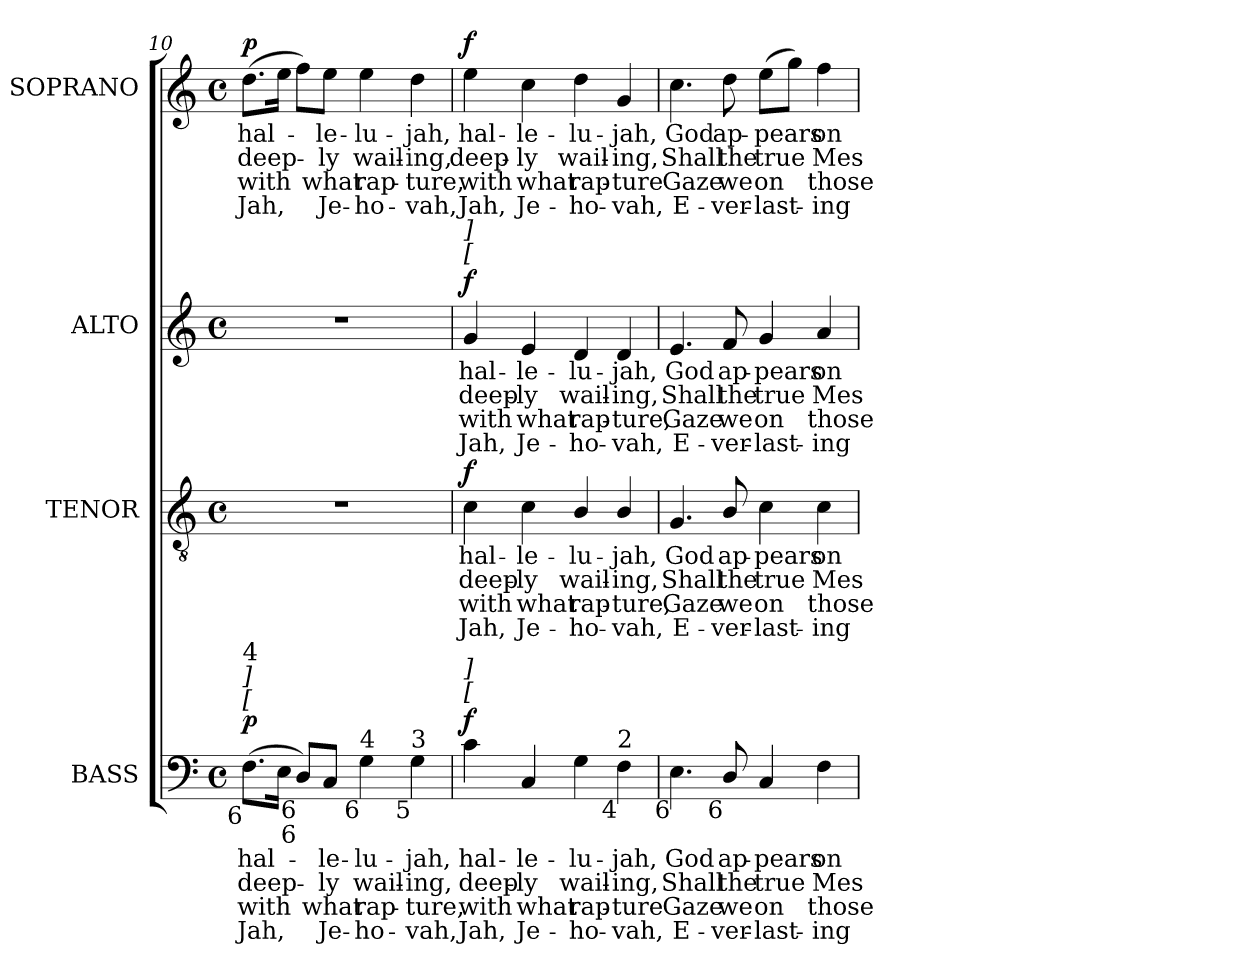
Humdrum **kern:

**kern	**text	**text	**text	**text	**dynam	**kern	**text	**text	**text	**text	**dynam	**kern	**text	**text	**text	**text	**dynam	**kern	**text	**text	**text	**text	**dynam
*part4	*part4	*part4	*part4	*part4	*part4	*part3	*part3	*part3	*part3	*part3	*part3	*part2	*part2	*part2	*part2	*part2	*part2	*part1	*part1	*part1	*part1	*part1	*part1
*staff4	*staff4	*staff4	*staff4	*staff4	*staff4	*staff3	*staff3	*staff3	*staff3	*staff3	*staff3	*staff2	*staff2	*staff2	*staff2	*staff2	*staff2	*staff1	*staff1	*staff1	*staff1	*staff1	*staff1
*I"BASS	*	*	*	*	*	*I"TENOR	*	*	*	*	*	*I"ALTO	*	*	*	*	*	*I"SOPRANO	*	*	*	*	*
*I'B.	*	*	*	*	*	*I'T.	*	*	*	*	*	*I'A.	*	*	*	*	*	*I'S.	*	*	*	*	*
*clefF4	*	*	*	*	*	*clefGv2	*	*	*	*	*	*clefG2	*	*	*	*	*	*clefG2	*	*	*	*	*
*	*	*	*	*	*	*ITrd7c12	*	*	*	*	*	*	*	*	*	*	*	*	*	*	*	*	*
*k[]	*	*	*	*	*	*k[]	*	*	*	*	*	*k[]	*	*	*	*	*	*k[]	*	*	*	*	*
*C:	*	*	*	*	*	*C:	*	*	*	*	*	*C:	*	*	*	*	*	*C:	*	*	*	*	*
*M4/4	*	*	*	*	*	*M4/4	*	*	*	*	*	*M4/4	*	*	*	*	*	*M4/4	*	*	*	*	*
*met(c)	*	*	*	*	*	*met(c)	*	*	*	*	*	*met(c)	*	*	*	*	*	*met(c)	*	*	*	*	*
=10	=10	=10	=10	=10	=10	=10	=10	=10	=10	=10	=10	=10	=10	=10	=10	=10	=10	=10	=10	=10	=10	=10	=10
!	!LO:LY:b:color=#000000	!LO:LY:b:color=#000000	!LO:LY:b:color=#000000	!LO:LY:b:color=#000000	!	!	!	!	!	!	!	!	!	!	!	!	!	!	!	!	!	!	!
!LO:TX:a:i:t=[	!	!	!	!	!	!	!	!	!	!	!	!	!	!	!	!	!	!	!	!	!	!	!
!LO:TX:a:i:t=]	!	!	!	!	!	!	!	!	!	!	!	!	!	!	!	!	!	!	!	!	!	!	!
!LO:TX:b:rj:t=6	!	!	!	!	!	!	!	!	!	!	!	!	!	!	!	!	!	!	!	!	!	!	!
!LO:TX:t=4	!	!	!	!	!	!	!	!	!	!	!	!	!	!	!	!	!	!	!	!	!	!	!
!	!	!	!	!	!	!	!	!	!	!	!	!	!	!	!	!	!	!	!LO:LY:b:color=#000000	!LO:LY:b:color=#000000	!LO:LY:b:color=#000000	!LO:LY:b:color=#000000	!
(8.Fi\L	hal-	deep-	with	Jah,	p	1r	.	.	.	.	.	1r	.	.	.	.	.	(8.ddi\L	hal-	deep-	with	Jah,	p
16Ei\Jk	.	.	.	.	.	.	.	.	.	.	.	.	.	.	.	.	.	16eei\Jk	.	.	.	.	.
!LO:TX:b:rj:t=6	!	!	!	!	!	!	!	!	!	!	!	!	!	!	!	!	!	!	!	!	!	!	!
!LO:TX:b:rj:t=6	!	!	!	!	!	!	!	!	!	!	!	!	!	!	!	!	!	!	!	!	!	!	!
8Di/L)	.	.	.	.	.	.	.	.	.	.	.	.	.	.	.	.	.	8ffi\L)	.	.	.	.	.
!	!LO:LY:b:color=#000000	!LO:LY:b:color=#000000	!LO:LY:b:color=#000000	!LO:LY:b:color=#000000	!	!	!	!	!	!	!	!	!	!	!	!	!	!	!	!	!	!	!
!	!	!	!	!	!	!	!	!	!	!	!	!	!	!	!	!	!	!	!LO:LY:b:color=#000000	!LO:LY:b:color=#000000	!LO:LY:b:color=#000000	!LO:LY:b:color=#000000	!
8Ci/J	-le-	-ly	what	Je-	.	.	.	.	.	.	.	.	.	.	.	.	.	8eei\J	-le-	-ly	what	Je-	.
!	!LO:LY:b:color=#000000	!LO:LY:b:color=#000000	!LO:LY:b:color=#000000	!LO:LY:b:color=#000000	!	!	!	!	!	!	!	!	!	!	!	!	!	!	!	!	!	!	!
!LO:TX:b:rj:t=6	!	!	!	!	!	!	!	!	!	!	!	!	!	!	!	!	!	!	!	!	!	!	!
!LO:TX:t=4	!	!	!	!	!	!	!	!	!	!	!	!	!	!	!	!	!	!	!	!	!	!	!
!	!	!	!	!	!	!	!	!	!	!	!	!	!	!	!	!	!	!	!LO:LY:b:color=#000000	!LO:LY:b:color=#000000	!LO:LY:b:color=#000000	!LO:LY:b:color=#000000	!
4Gi\	-lu-	wail-	-rap-	-ho-	.	.	.	.	.	.	.	.	.	.	.	.	.	4eei\	-lu-	wail-	-rap-	-ho-	.
!	!LO:LY:b:color=#000000	!LO:LY:b:color=#000000	!LO:LY:b:color=#000000	!LO:LY:b:color=#000000	!	!	!	!	!	!	!	!	!	!	!	!	!	!	!	!	!	!	!
!LO:TX:b:rj:t=5	!	!	!	!	!	!	!	!	!	!	!	!	!	!	!	!	!	!	!	!	!	!	!
!LO:TX:t=3	!	!	!	!	!	!	!	!	!	!	!	!	!	!	!	!	!	!	!	!	!	!	!
!	!	!	!	!	!	!	!	!	!	!	!	!	!	!	!	!	!	!	!LO:LY:b:color=#000000	!LO:LY:b:color=#000000	!LO:LY:b:color=#000000	!LO:LY:b:color=#000000	!
4Gi\	-jah,	-ing,	-ture,	vah,	.	.	.	.	.	.	.	.	.	.	.	.	.	4ddi\	-jah,	-ing,	-ture,	vah,	.
=11	=11	=11	=11	=11	=11	=11	=11	=11	=11	=11	=11	=11	=11	=11	=11	=11	=11	=11	=11	=11	=11	=11	=11
!	!LO:LY:b:color=#000000	!LO:LY:b:color=#000000	!LO:LY:b:color=#000000	!LO:LY:b:color=#000000	!	!	!	!	!	!	!	!	!	!	!	!	!	!	!	!	!	!	!
!	!	!	!	!	!	!	!LO:LY:b:color=#000000	!LO:LY:b:color=#000000	!LO:LY:b:color=#000000	!LO:LY:b:color=#000000	!	!	!	!	!	!	!	!	!	!	!	!	!
!	!	!	!	!	!	!	!	!	!	!	!	!	!LO:LY:b:color=#000000	!LO:LY:b:color=#000000	!LO:LY:b:color=#000000	!LO:LY:b:color=#000000	!	!	!	!	!	!	!
!	!	!	!	!	!	!	!	!	!	!	!	!LO:TX:a:i:t=[	!	!	!	!	!	!	!	!	!	!	!
!	!	!	!	!	!	!	!	!	!	!	!	!LO:TX:a:i:t=]	!	!	!	!	!	!	!	!	!	!	!
!LO:TX:a:i:t=[	!	!	!	!	!	!	!	!	!	!	!	!	!	!	!	!	!	!	!	!	!	!	!
!LO:TX:a:i:t=]	!	!	!	!	!	!	!	!	!	!	!	!	!	!	!	!	!	!	!	!	!	!	!
!	!	!	!	!	!	!	!	!	!	!	!	!	!	!	!	!	!	!	!LO:LY:b:color=#000000	!LO:LY:b:color=#000000	!LO:LY:b:color=#000000	!LO:LY:b:color=#000000	!
4ci\	hal-	deep-	with	Jah,	f	4Ci\	hal-	deep-	with	Jah,	f	4gi/	hal-	deep-	with	Jah,	f	4eei\	hal-	deep-	with	Jah,	f
!	!LO:LY:b:color=#000000	!LO:LY:b:color=#000000	!LO:LY:b:color=#000000	!LO:LY:b:color=#000000	!	!	!	!	!	!	!	!	!	!	!	!	!	!	!	!	!	!	!
!	!	!	!	!	!	!	!LO:LY:b:color=#000000	!LO:LY:b:color=#000000	!LO:LY:b:color=#000000	!LO:LY:b:color=#000000	!	!	!	!	!	!	!	!	!	!	!	!	!
!	!	!	!	!	!	!	!	!	!	!	!	!	!LO:LY:b:color=#000000	!LO:LY:b:color=#000000	!LO:LY:b:color=#000000	!LO:LY:b:color=#000000	!	!	!	!	!	!	!
!	!	!	!	!	!	!	!	!	!	!	!	!	!	!	!	!	!	!	!LO:LY:b:color=#000000	!LO:LY:b:color=#000000	!LO:LY:b:color=#000000	!LO:LY:b:color=#000000	!
4Ci/	-le-	-ly	what	Je-	.	4Ci\	-le-	-ly	what	Je-	.	4ei/	-le-	-ly	what	Je-	.	4cci\	-le-	-ly	what	Je-	.
!	!LO:LY:b:color=#000000	!LO:LY:b:color=#000000	!LO:LY:b:color=#000000	!LO:LY:b:color=#000000	!	!	!	!	!	!	!	!	!	!	!	!	!	!	!	!	!	!	!
!	!	!	!	!	!	!	!LO:LY:b:color=#000000	!LO:LY:b:color=#000000	!LO:LY:b:color=#000000	!LO:LY:b:color=#000000	!	!	!	!	!	!	!	!	!	!	!	!	!
!	!	!	!	!	!	!	!	!	!	!	!	!	!LO:LY:b:color=#000000	!LO:LY:b:color=#000000	!LO:LY:b:color=#000000	!LO:LY:b:color=#000000	!	!	!	!	!	!	!
!	!	!	!	!	!	!	!	!	!	!	!	!	!	!	!	!	!	!	!LO:LY:b:color=#000000	!LO:LY:b:color=#000000	!LO:LY:b:color=#000000	!LO:LY:b:color=#000000	!
4Gi\	-lu-	wail-	-rap-	-ho-	.	4BBi/	-lu-	wail-	-rap-	-ho-	.	4di/	-lu-	wail-	-rap-	-ho-	.	4ddi\	-lu-	wail-	-rap-	-ho-	.
!	!LO:LY:b:color=#000000	!LO:LY:b:color=#000000	!LO:LY:b:color=#000000	!LO:LY:b:color=#000000	!	!	!	!	!	!	!	!	!	!	!	!	!	!	!	!	!	!	!
!	!	!	!	!	!	!	!LO:LY:b:color=#000000	!LO:LY:b:color=#000000	!LO:LY:b:color=#000000	!LO:LY:b:color=#000000	!	!	!	!	!	!	!	!	!	!	!	!	!
!	!	!	!	!	!	!	!	!	!	!	!	!	!LO:LY:b:color=#000000	!LO:LY:b:color=#000000	!LO:LY:b:color=#000000	!LO:LY:b:color=#000000	!	!	!	!	!	!	!
!LO:TX:b:rj:t=4	!	!	!	!	!	!	!	!	!	!	!	!	!	!	!	!	!	!	!	!	!	!	!
!LO:TX:t=2	!	!	!	!	!	!	!	!	!	!	!	!	!	!	!	!	!	!	!	!	!	!	!
!	!	!	!	!	!	!	!	!	!	!	!	!	!	!	!	!	!	!	!LO:LY:b:color=#000000	!LO:LY:b:color=#000000	!LO:LY:b:color=#000000	!LO:LY:b:color=#000000	!
4Fi\	-jah,	-ing,	-ture	vah,	.	4BBi/	-jah,	-ing,	-ture,	vah,	.	4di/	-jah,	-ing,	-ture,	vah,	.	4gi/	-jah,	-ing,	-ture	vah,	.
=12	=12	=12	=12	=12	=12	=12	=12	=12	=12	=12	=12	=12	=12	=12	=12	=12	=12	=12	=12	=12	=12	=12	=12
!	!LO:LY:b:color=#000000	!LO:LY:b:color=#000000	!LO:LY:b:color=#000000	!LO:LY:b:color=#000000	!	!	!	!	!	!	!	!	!	!	!	!	!	!	!	!	!	!	!
!	!	!	!	!	!	!	!LO:LY:b:color=#000000	!LO:LY:b:color=#000000	!LO:LY:b:color=#000000	!LO:LY:b:color=#000000	!	!	!	!	!	!	!	!	!	!	!	!	!
!	!	!	!	!	!	!	!	!	!	!	!	!	!LO:LY:b:color=#000000	!LO:LY:b:color=#000000	!LO:LY:b:color=#000000	!LO:LY:b:color=#000000	!	!	!	!	!	!	!
!LO:TX:b:rj:t=6	!	!	!	!	!	!	!	!	!	!	!	!	!	!	!	!	!	!	!	!	!	!	!
!	!	!	!	!	!	!	!	!	!	!	!	!	!	!	!	!	!	!	!LO:LY:b:color=#000000	!LO:LY:b:color=#000000	!LO:LY:b:color=#000000	!LO:LY:b:color=#000000	!
4.Ei\	God	Shall	Gaze	E-	.	4.GGi/	God	Shall	Gaze	E-	.	4.ei/	God	Shall	Gaze	E-	.	4.cci\	God	Shall	Gaze	E-	.
!	!LO:LY:b:color=#000000	!LO:LY:b:color=#000000	!LO:LY:b:color=#000000	!LO:LY:b:color=#000000	!	!	!	!	!	!	!	!	!	!	!	!	!	!	!	!	!	!	!
!	!	!	!	!	!	!	!LO:LY:b:color=#000000	!LO:LY:b:color=#000000	!LO:LY:b:color=#000000	!LO:LY:b:color=#000000	!	!	!	!	!	!	!	!	!	!	!	!	!
!	!	!	!	!	!	!	!	!	!	!	!	!	!LO:LY:b:color=#000000	!LO:LY:b:color=#000000	!LO:LY:b:color=#000000	!LO:LY:b:color=#000000	!	!	!	!	!	!	!
!LO:TX:b:rj:t=6	!	!	!	!	!	!	!	!	!	!	!	!	!	!	!	!	!	!	!	!	!	!	!
!	!	!	!	!	!	!	!	!	!	!	!	!	!	!	!	!	!	!	!LO:LY:b:color=#000000	!LO:LY:b:color=#000000	!LO:LY:b:color=#000000	!LO:LY:b:color=#000000	!
8Di/	ap-	the	-we	ver-	.	8BBi/	ap-	the	-we	ver-	.	8fi/	ap-	the	-we	ver-	.	8ddi\	ap-	the	-we	ver-	.
!	!LO:LY:b:color=#000000	!LO:LY:b:color=#000000	!LO:LY:b:color=#000000	!LO:LY:b:color=#000000	!	!	!	!	!	!	!	!	!	!	!	!	!	!	!	!	!	!	!
!	!	!	!	!	!	!	!LO:LY:b:color=#000000	!LO:LY:b:color=#000000	!LO:LY:b:color=#000000	!LO:LY:b:color=#000000	!	!	!	!	!	!	!	!	!	!	!	!	!
!	!	!	!	!	!	!	!	!	!	!	!	!	!LO:LY:b:color=#000000	!LO:LY:b:color=#000000	!LO:LY:b:color=#000000	!LO:LY:b:color=#000000	!	!	!	!	!	!	!
!	!	!	!	!	!	!	!	!	!	!	!	!	!	!	!	!	!	!	!LO:LY:b:color=#000000	!LO:LY:b:color=#000000	!LO:LY:b:color=#000000	!LO:LY:b:color=#000000	!
4Ci/	-pears	true	-on	last-	.	4Ci\	-pears	true	-on	last-	.	4gi/	-pears	true	-on	last-	.	(8eei\L	-pears	true	-on	last-	.
.	.	.	.	.	.	.	.	.	.	.	.	.	.	.	.	.	.	8ggi\J)	.	.	.	.	.
!	!LO:LY:b:color=#000000	!LO:LY:b:color=#000000	!LO:LY:b:color=#000000	!LO:LY:b:color=#000000	!	!	!	!	!	!	!	!	!	!	!	!	!	!	!	!	!	!	!
!	!	!	!	!	!	!	!LO:LY:b:color=#000000	!LO:LY:b:color=#000000	!LO:LY:b:color=#000000	!LO:LY:b:color=#000000	!	!	!	!	!	!	!	!	!	!	!	!	!
!	!	!	!	!	!	!	!	!	!	!	!	!	!LO:LY:b:color=#000000	!LO:LY:b:color=#000000	!LO:LY:b:color=#000000	!LO:LY:b:color=#000000	!	!	!	!	!	!	!
!	!	!	!	!	!	!	!	!	!	!	!	!	!	!	!	!	!	!	!LO:LY:b:color=#000000	!LO:LY:b:color=#000000	!LO:LY:b:color=#000000	!LO:LY:b:color=#000000	!
4Fi\	on	Mes-	-those	ing	.	4Ci\	on	Mes-	-those	ing	.	4ai/	on	Mes-	-those	ing	.	4ffi\	on	Mes-	-those	ing	.
=	=	=	=	=	=	=	=	=	=	=	=	=	=	=	=	=	=	=	=	=	=	=	=
*-	*-	*-	*-	*-	*-	*-	*-	*-	*-	*-	*-	*-	*-	*-	*-	*-	*-	*-	*-	*-	*-	*-	*-
